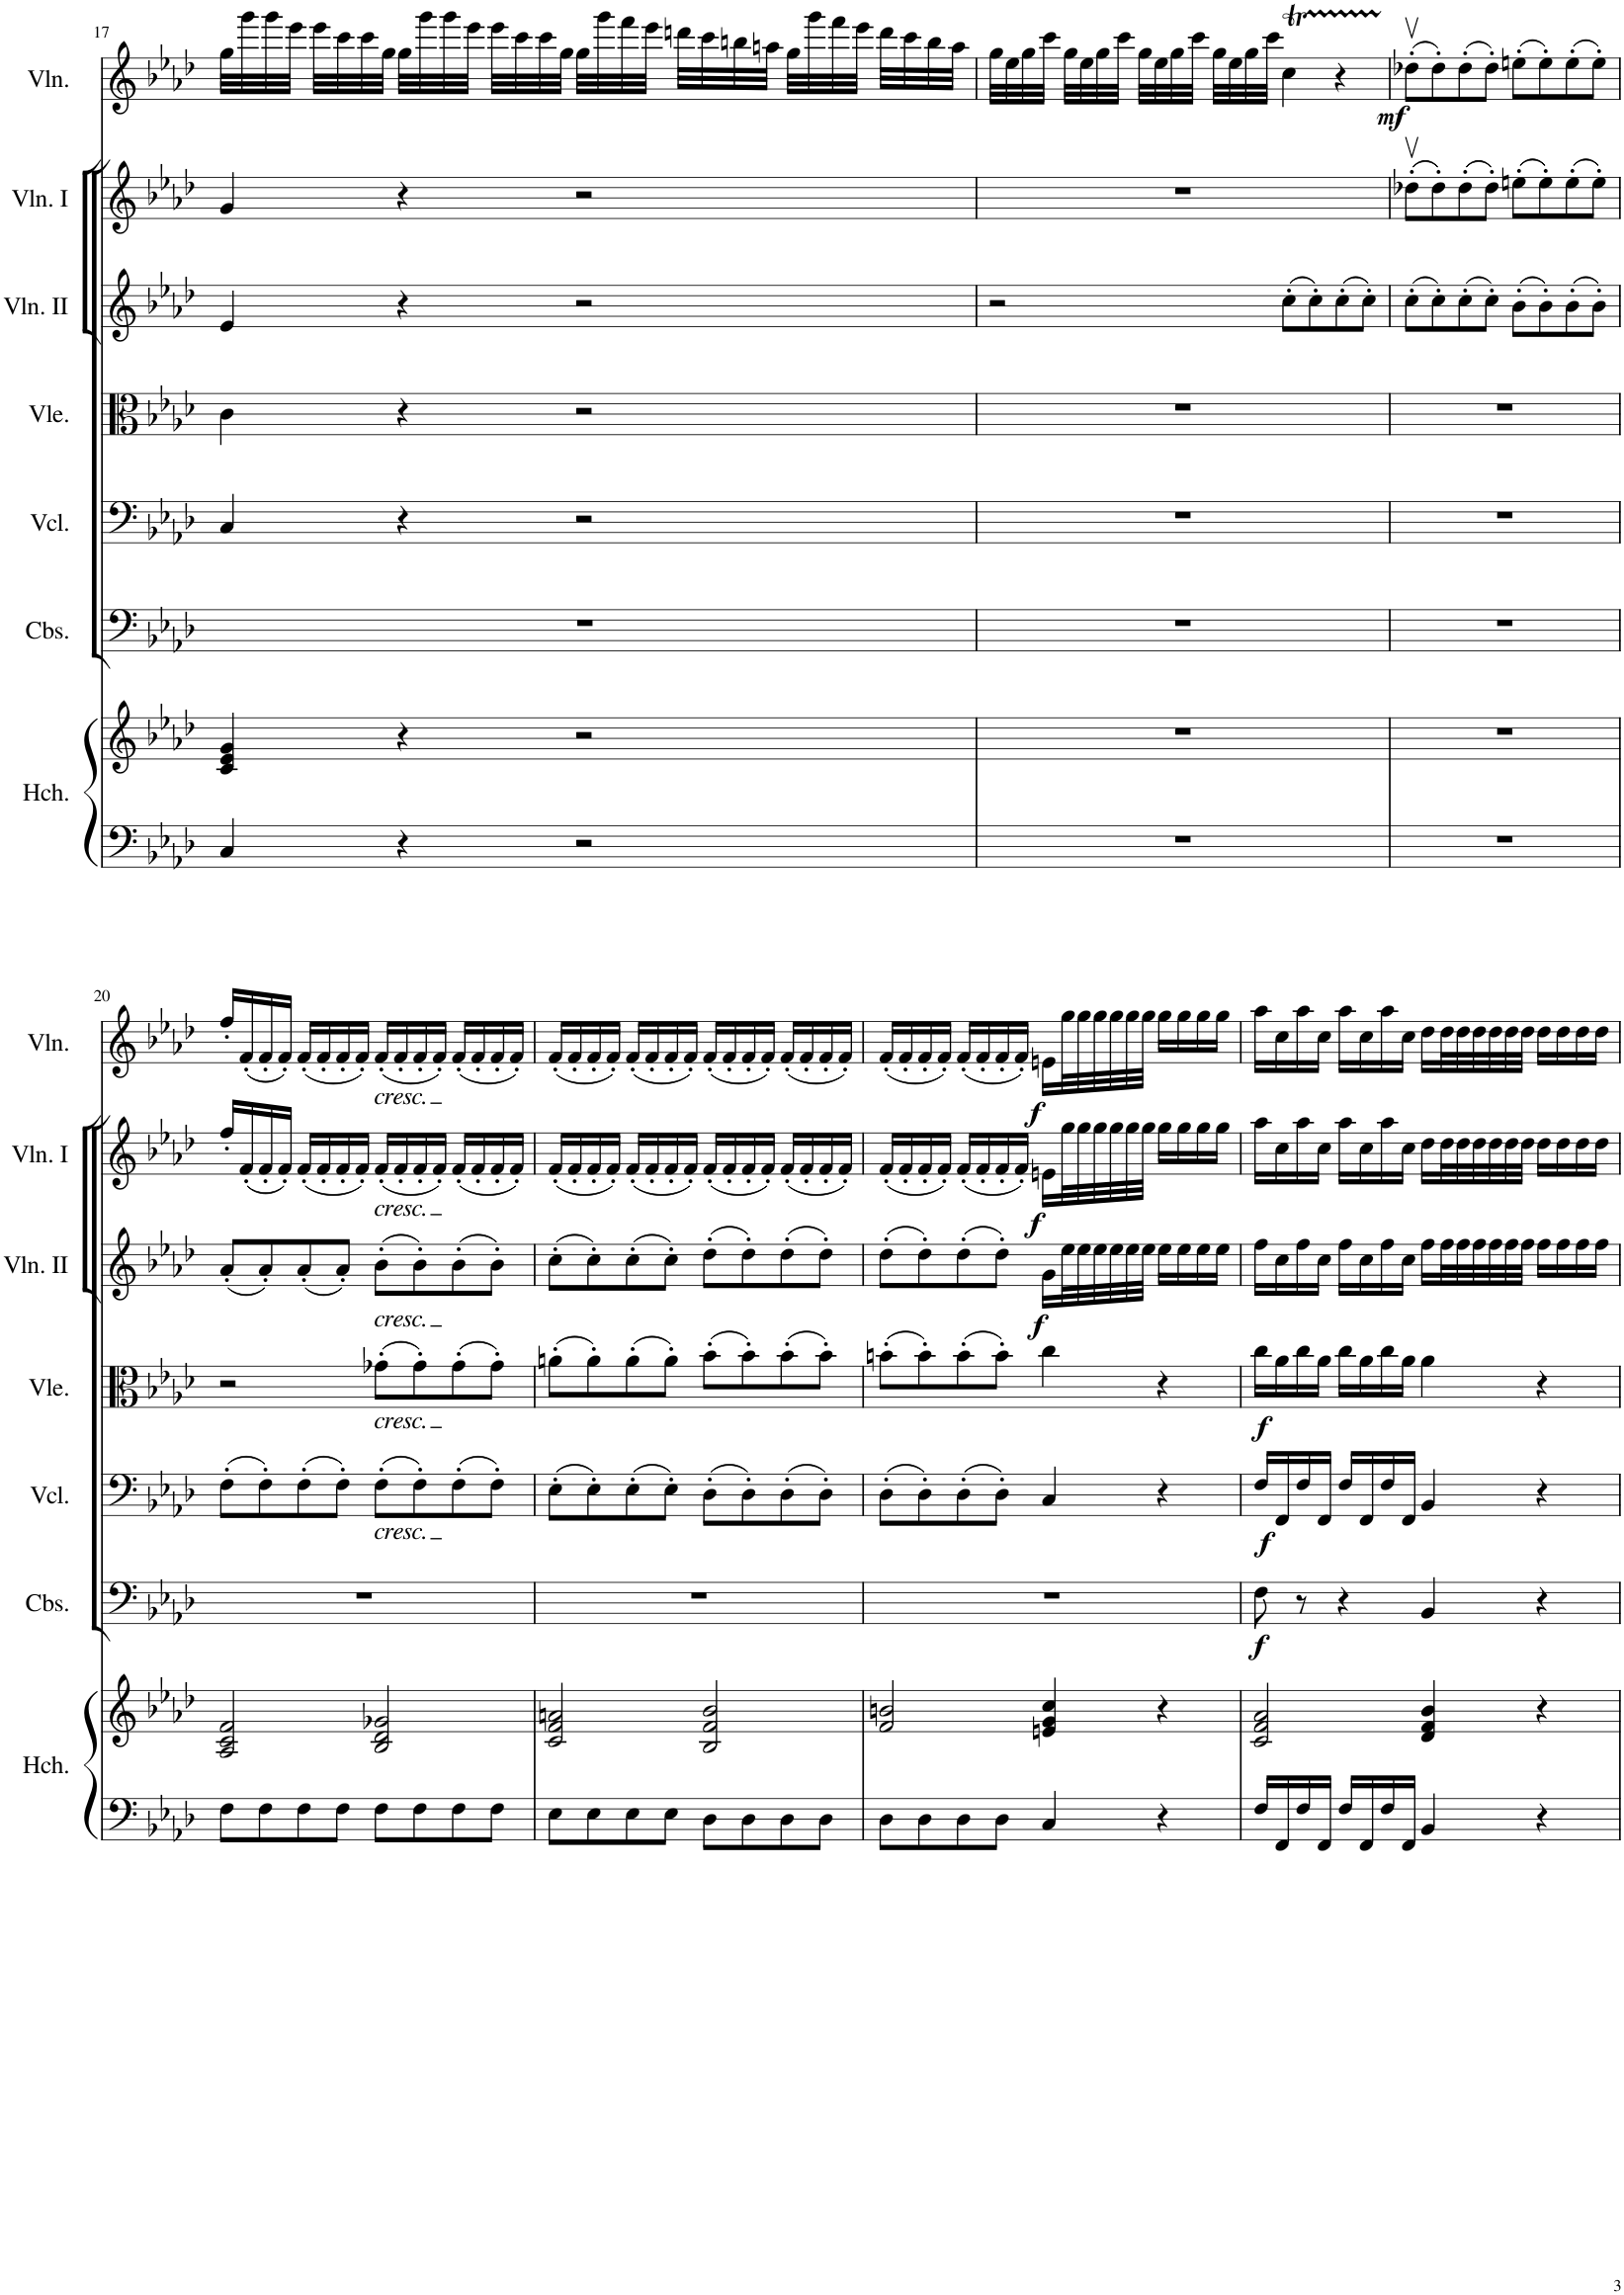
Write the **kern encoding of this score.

**kern	**kern	**kern	**dynam	**kern	**dynam	**kern	**dynam	**kern	**dynam	**kern	**dynam	**kern	**dynam
*part7	*part7	*part6	*part6	*part5	*part5	*part4	*part4	*part3	*part3	*part2	*part2	*part1	*part1
*staff8	*staff7	*staff6	*staff6	*staff5	*staff5	*staff4	*staff4	*staff3	*staff3	*staff2	*staff2	*staff1	*staff1
*I"Organ or Harpsichord	*	*I"Contrabassi	*	*I"Violoncelli	*	*I"Viole	*	*I"Violino II	*	*I"Violino I	*	*I"Violino principale	*
*I'Hch.	*	*I'Cbs.	*	*I'Vcl.	*	*I'Vle.	*	*I'Vln. II	*	*I'Vln. I	*	*I'Vln.	*
!!LO:PB:g=z
*clefF4	*clefG2	*clefF4	*	*clefF4	*	*clefC3	*	*clefG2	*	*clefG2	*	*clefG2	*
*	*	*Trd7c12	*	*	*	*	*	*	*	*	*	*	*
*k[b-e-a-d-]	*k[b-e-a-d-]	*k[b-e-a-d-]	*	*k[b-e-a-d-]	*	*k[b-e-a-d-]	*	*k[b-e-a-d-]	*	*k[b-e-a-d-]	*	*k[b-e-a-d-]	*
*M4/4	*M4/4	*M4/4	*	*M4/4	*	*M4/4	*	*M4/4	*	*M4/4	*	*M4/4	*
*met(c)	*met(c)	*met(c)	*	*met(c)	*	*met(c)	*	*met(c)	*	*met(c)	*	*met(c)	*
=17	=17	=17	=17	=17	=17	=17	=17	=17	=17	=17	=17	=17	=17
4C/	4c/ 4e-/ 4g/	1r	.	4C/	.	4c\	.	4e-/	.	4g/	.	32gg\LLL	.
.	.	.	.	.	.	.	.	.	.	.	.	32ggg\	.
.	.	.	.	.	.	.	.	.	.	.	.	32ggg\	.
.	.	.	.	.	.	.	.	.	.	.	.	32eee-\JJJ	.
.	.	.	.	.	.	.	.	.	.	.	.	32eee-\LLL	.
.	.	.	.	.	.	.	.	.	.	.	.	32ccc\	.
.	.	.	.	.	.	.	.	.	.	.	.	32ccc\	.
.	.	.	.	.	.	.	.	.	.	.	.	32gg\JJJ	.
4r	4r	.	.	4r	.	4r	.	4r	.	4r	.	32gg\LLL	.
.	.	.	.	.	.	.	.	.	.	.	.	32ggg\	.
.	.	.	.	.	.	.	.	.	.	.	.	32ggg\	.
.	.	.	.	.	.	.	.	.	.	.	.	32eee-\JJJ	.
.	.	.	.	.	.	.	.	.	.	.	.	32eee-\LLL	.
.	.	.	.	.	.	.	.	.	.	.	.	32ccc\	.
.	.	.	.	.	.	.	.	.	.	.	.	32ccc\	.
.	.	.	.	.	.	.	.	.	.	.	.	32gg\JJJ	.
2r	2r	.	.	2r	.	2r	.	2r	.	2r	.	32gg\LLL	.
.	.	.	.	.	.	.	.	.	.	.	.	32ggg\	.
.	.	.	.	.	.	.	.	.	.	.	.	32fff\	.
.	.	.	.	.	.	.	.	.	.	.	.	32eee-\JJJ	.
.	.	.	.	.	.	.	.	.	.	.	.	32dddn\LLL	.
.	.	.	.	.	.	.	.	.	.	.	.	32ccc\	.
.	.	.	.	.	.	.	.	.	.	.	.	32bbn\	.
.	.	.	.	.	.	.	.	.	.	.	.	32aan\JJJ	.
.	.	.	.	.	.	.	.	.	.	.	.	32gg\LLL	.
.	.	.	.	.	.	.	.	.	.	.	.	32ggg\	.
.	.	.	.	.	.	.	.	.	.	.	.	32fff\	.
.	.	.	.	.	.	.	.	.	.	.	.	32eee-\JJJ	.
.	.	.	.	.	.	.	.	.	.	.	.	32ddd\LLL	.
.	.	.	.	.	.	.	.	.	.	.	.	32ccc\	.
.	.	.	.	.	.	.	.	.	.	.	.	32bb\	.
.	.	.	.	.	.	.	.	.	.	.	.	32aa\JJJ	.
=18	=18	=18	=18	=18	=18	=18	=18	=18	=18	=18	=18	=18	=18
1r	1r	1r	.	1r	.	1r	.	2r	.	1r	.	32gg\LLL	.
.	.	.	.	.	.	.	.	.	.	.	.	32ee-\	.
.	.	.	.	.	.	.	.	.	.	.	.	32gg\	.
.	.	.	.	.	.	.	.	.	.	.	.	32ccc\JJJ	.
.	.	.	.	.	.	.	.	.	.	.	.	32gg\LLL	.
.	.	.	.	.	.	.	.	.	.	.	.	32ee-\	.
.	.	.	.	.	.	.	.	.	.	.	.	32gg\	.
.	.	.	.	.	.	.	.	.	.	.	.	32ccc\JJJ	.
.	.	.	.	.	.	.	.	.	.	.	.	32gg\LLL	.
.	.	.	.	.	.	.	.	.	.	.	.	32ee-\	.
.	.	.	.	.	.	.	.	.	.	.	.	32gg\	.
.	.	.	.	.	.	.	.	.	.	.	.	32ccc\JJJ	.
.	.	.	.	.	.	.	.	.	.	.	.	32gg\LLL	.
.	.	.	.	.	.	.	.	.	.	.	.	32ee-\	.
.	.	.	.	.	.	.	.	.	.	.	.	32gg\	.
.	.	.	.	.	.	.	.	.	.	.	.	32ccc\JJJ	.
.	.	.	.	.	.	.	.	(8cc'\L	.	.	.	4cct\	.
.	.	.	.	.	.	.	.	8cc'\)	.	.	.	.	.
.	.	.	.	.	.	.	.	(8cc'\	.	.	.	4r	.
.	.	.	.	.	.	.	.	8cc'\J)	.	.	.	.	.
=19	=19	=19	=19	=19	=19	=19	=19	=19	=19	=19	=19	=19	=19
!	!	!	!	!	!	!	!	!	!	!	!	!	!LO:DY:b
1r	1r	1r	.	1r	.	1r	.	(8cc'\L	.	(8dd-Xv'\L	.	(8dd-Xv'\L	mf
.	.	.	.	.	.	.	.	8cc'\)	.	8dd-'\)	.	8dd-'\)	.
.	.	.	.	.	.	.	.	(8cc'\	.	(8dd-'\	.	(8dd-'\	.
.	.	.	.	.	.	.	.	8cc'\J)	.	8dd-'\J)	.	8dd-'\J)	.
.	.	.	.	.	.	.	.	(8b-'\L	.	(8een'\L	.	(8een'\L	.
.	.	.	.	.	.	.	.	8b-'\)	.	8ee'\)	.	8ee'\)	.
.	.	.	.	.	.	.	.	(8b-'\	.	(8ee'\	.	(8ee'\	.
.	.	.	.	.	.	.	.	8b-'\J)	.	8ee'\J)	.	8ee'\J)	.
!!LO:LB:g=z
=20	=20	=20	=20	=20	=20	=20	=20	=20	=20	=20	=20	=20	=20
8F\L	2A-/ 2c/ 2f/	1r	.	(8F'\L	.	2r	.	(8a-'/L	.	16ff'/LL	.	16ff'/LL	.
.	.	.	.	.	.	.	.	.	.	(16f'/	.	(16f'/	.
8F\	.	.	.	8F'\)	.	.	.	8a-'/)	.	16f'/	.	16f'/	.
.	.	.	.	.	.	.	.	.	.	16f'/JJ)	.	16f'/JJ)	.
8F\	.	.	.	(8F'\	.	.	.	(8a-'/	.	(16f'/LL	.	(16f'/LL	.
.	.	.	.	.	.	.	.	.	.	16f'/	.	16f'/	.
8F\J	.	.	.	8F'\J)	.	.	.	8a-'/J)	.	16f'/	.	16f'/	.
.	.	.	.	.	.	.	.	.	.	16f'/JJ)	.	16f'/JJ)	.
!	!	!	!	!	!	!	!	!	!	!	!	!LO:TX:b:i:t=cresc.	!
!	!	!	!	!	!	!	!	!	!	!LO:TX:b:i:t=cresc.	!	!	!
!	!	!	!	!	!	!	!	!LO:TX:b:i:t=cresc.	!	!	!	!	!
!	!	!	!	!	!	!LO:TX:b:i:t=cresc.	!	!	!	!	!	!	!
!	!	!	!	!LO:TX:b:i:t=cresc.	!	!	!	!	!	!	!	!	!
8F\L	2B-/ 2d-/ 2g-X/	.	.	(8F'\L	.	(8g-X'\L	.	(8b-'\L	.	(16f'/LL	.	(16f'/LL	.
.	.	.	.	.	.	.	.	.	.	16f'/	.	16f'/	.
8F\	.	.	.	8F'\)	.	8g-'\)	.	8b-'\)	.	16f'/	.	16f'/	.
.	.	.	.	.	.	.	.	.	.	16f'/JJ)	.	16f'/JJ)	.
8F\	.	.	.	(8F'\	.	(8g-'\	.	(8b-'\	.	(16f'/LL	.	(16f'/LL	.
.	.	.	.	.	.	.	.	.	.	16f'/	.	16f'/	.
8F\J	.	.	.	8F'\J)	.	8g-'\J)	.	8b-'\J)	.	16f'/	.	16f'/	.
.	.	.	.	.	.	.	.	.	.	16f'/JJ)	.	16f'/JJ)	.
=21	=21	=21	=21	=21	=21	=21	=21	=21	=21	=21	=21	=21	=21
8E-\L	2c/ 2f/ 2an/	1r	.	(8E-'\L	.	(8an'\L	.	(8cc'\L	.	(16f'/LL	.	(16f'/LL	.
.	.	.	.	.	.	.	.	.	.	16f'/	.	16f'/	.
8E-\	.	.	.	8E-'\)	.	8a'\)	.	8cc'\)	.	16f'/	.	16f'/	.
.	.	.	.	.	.	.	.	.	.	16f'/JJ)	.	16f'/JJ)	.
8E-\	.	.	.	(8E-'\	.	(8a'\	.	(8cc'\	.	(16f'/LL	.	(16f'/LL	.
.	.	.	.	.	.	.	.	.	.	16f'/	.	16f'/	.
8E-\J	.	.	.	8E-'\J)	.	8a'\J)	.	8cc'\J)	.	16f'/	.	16f'/	.
.	.	.	.	.	.	.	.	.	.	16f'/JJ)	.	16f'/JJ)	.
8D-\L	2B-/ 2f/ 2b-/	.	.	(8D-'\L	.	(8b-'\L	.	(8dd-'\L	.	(16f'/LL	.	(16f'/LL	.
.	.	.	.	.	.	.	.	.	.	16f'/	.	16f'/	.
8D-\	.	.	.	8D-'\)	.	8b-'\)	.	8dd-'\)	.	16f'/	.	16f'/	.
.	.	.	.	.	.	.	.	.	.	16f'/JJ)	.	16f'/JJ)	.
8D-\	.	.	.	(8D-'\	.	(8b-'\	.	(8dd-'\	.	(16f'/LL	.	(16f'/LL	.
.	.	.	.	.	.	.	.	.	.	16f'/	.	16f'/	.
8D-\J	.	.	.	8D-'\J)	.	8b-'\J)	.	8dd-'\J)	.	16f'/	.	16f'/	.
.	.	.	.	.	.	.	.	.	.	16f'/JJ)	.	16f'/JJ)	.
=22	=22	=22	=22	=22	=22	=22	=22	=22	=22	=22	=22	=22	=22
8D-\L	2f/ 2bn/	1r	.	(8D-'\L	.	(8bn'\L	.	(8dd-'\L	.	(16f'/LL	.	(16f'/LL	.
.	.	.	.	.	.	.	.	.	.	16f'/	.	16f'/	.
8D-\	.	.	.	8D-'\)	.	8b'\)	.	8dd-'\)	.	16f'/	.	16f'/	.
.	.	.	.	.	.	.	.	.	.	16f'/JJ)	.	16f'/JJ)	.
8D-\	.	.	.	(8D-'\	.	(8b'\	.	(8dd-'\	.	(16f'/LL	.	(16f'/LL	.
.	.	.	.	.	.	.	.	.	.	16f'/	.	16f'/	.
8D-\J	.	.	.	8D-'\J)	.	8b'\J)	.	8dd-'\J)	.	16f'/	.	16f'/	.
.	.	.	.	.	.	.	.	.	.	16f'/JJ)	.	16f'/JJ)	.
!	!	!	!	!	!	!	!	!	!LO:DY:b	!	!LO:DY:b	!	!LO:DY:b
4C/	4en/ 4g/ 4cc/	.	.	4C/	.	4cc\	.	16g\LL	f	16en\LL	f	16en\LL	f
.	.	.	.	.	.	.	.	32ee-\L	.	32gg\L	.	32gg\L	.
.	.	.	.	.	.	.	.	32ee-\	.	32gg\	.	32gg\	.
.	.	.	.	.	.	.	.	32ee-\	.	32gg\	.	32gg\	.
.	.	.	.	.	.	.	.	32ee-\	.	32gg\	.	32gg\	.
.	.	.	.	.	.	.	.	32ee-\	.	32gg\	.	32gg\	.
.	.	.	.	.	.	.	.	32ee-\JJJ	.	32gg\JJJ	.	32gg\JJJ	.
4r	4r	.	.	4r	.	4r	.	16ee-\LL	.	16gg\LL	.	16gg\LL	.
.	.	.	.	.	.	.	.	16ee-\	.	16gg\	.	16gg\	.
.	.	.	.	.	.	.	.	16ee-\	.	16gg\	.	16gg\	.
.	.	.	.	.	.	.	.	16ee-\JJ	.	16gg\JJ	.	16gg\JJ	.
=23	=23	=23	=23	=23	=23	=23	=23	=23	=23	=23	=23	=23	=23
!	!	!	!LO:DY:b	!	!LO:DY:b	!	!LO:DY:b	!	!	!	!	!	!
16F/LL	2c/ 2f/ 2a-/	8F\	f	16F/LL	f	16cc\LL	f	16ff\LL	.	16aa-\LL	.	16aa-\LL	.
16FF/	.	.	.	16FF/	.	16a-\	.	16cc\	.	16cc\	.	16cc\	.
16F/	.	8r	.	16F/	.	16cc\	.	16ff\	.	16aa-\	.	16aa-\	.
16FF/JJ	.	.	.	16FF/JJ	.	16a-\JJ	.	16cc\JJ	.	16cc\JJ	.	16cc\JJ	.
16F/LL	.	4r	.	16F/LL	.	16cc\LL	.	16ff\LL	.	16aa-\LL	.	16aa-\LL	.
16FF/	.	.	.	16FF/	.	16a-\	.	16cc\	.	16cc\	.	16cc\	.
16F/	.	.	.	16F/	.	16cc\	.	16ff\	.	16aa-\	.	16aa-\	.
16FF/JJ	.	.	.	16FF/JJ	.	16a-\JJ	.	16cc\JJ	.	16cc\JJ	.	16cc\JJ	.
4BB-/	4d-/ 4f/ 4b-/	4BB-/	.	4BB-/	.	4a-\	.	16ff\LL	.	16dd-\LL	.	16dd-\LL	.
.	.	.	.	.	.	.	.	32ff\L	.	32dd-\L	.	32dd-\L	.
.	.	.	.	.	.	.	.	32ff\	.	32dd-\	.	32dd-\	.
.	.	.	.	.	.	.	.	32ff\	.	32dd-\	.	32dd-\	.
.	.	.	.	.	.	.	.	32ff\	.	32dd-\	.	32dd-\	.
.	.	.	.	.	.	.	.	32ff\	.	32dd-\	.	32dd-\	.
.	.	.	.	.	.	.	.	32ff\JJJ	.	32dd-\JJJ	.	32dd-\JJJ	.
4r	4r	4r	.	4r	.	4r	.	16ff\LL	.	16dd-\LL	.	16dd-\LL	.
.	.	.	.	.	.	.	.	16ff\	.	16dd-\	.	16dd-\	.
.	.	.	.	.	.	.	.	16ff\	.	16dd-\	.	16dd-\	.
.	.	.	.	.	.	.	.	16ff\JJ	.	16dd-\JJ	.	16dd-\JJ	.
=	=	=	=	=	=	=	=	=	=	=	=	=	=
*-	*-	*-	*-	*-	*-	*-	*-	*-	*-	*-	*-	*-	*-
